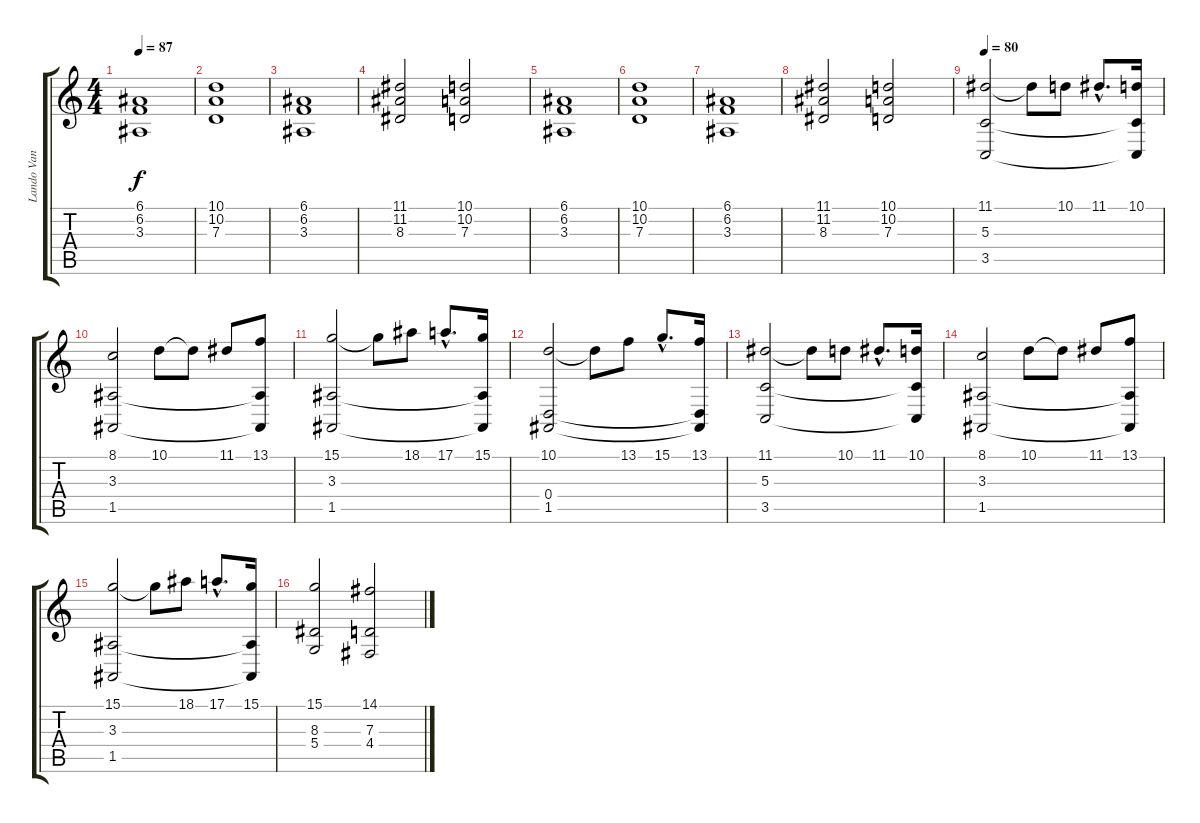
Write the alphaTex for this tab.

\track ("Lando Van Gils" "Lando Van ") {instrument stringensemble1}
\staff {score tabs}
\tuning (E4 B3 G3 D3 A2 E2) {hide}
\ts (4 4)
\tempo 87
\clef g2
\ks c
(6.1 6.2 3.3).1{dy f} |
(10.1 10.2 7.3).1 |
(6.1 6.2 3.3).1 |
(11.1 11.2 8.3).2 (10.1 10.2 7.3).2 |
(6.1 6.2 3.3).1 |
(10.1 10.2 7.3).1 |
(6.1 6.2 3.3).1 |
(11.1 11.2 8.3).2 (10.1 10.2 7.3).2 |
\tempo 80
(11.1 5.3 3.5).2{volume 12} 11.1{t}.8 10.1.8 11.1{hac}.8{d} (10.1 5.3{t} 3.5{t}).16 |
(8.1 3.3 1.5).2 10.1.8 10.1{t}.8 11.1.8 (13.1 3.3{t} 1.5{t}).8 |
(15.1 3.3 1.5).2 15.1{t}.8 18.1.8 17.1{hac}.8{d} (15.1 3.3{t} 1.5{t}).16 |
(10.1 0.4 1.5).2 10.1{t}.8 13.1.8 15.1{hac}.8{d} (13.1 0.4{t} 1.5{t}).16 |
(11.1 5.3 3.5).2 11.1{t}.8 10.1.8 11.1{hac}.8{d} (10.1 5.3{t} 3.5{t}).16 |
(8.1 3.3 1.5).2 10.1.8 10.1{t}.8 11.1.8 (13.1 3.3{t} 1.5{t}).8 |
(15.1 3.3 1.5).2 15.1{t}.8 18.1.8 17.1{hac}.8{d} (15.1 3.3{t} 1.5{t}).16 |
(15.1 8.3 5.4).2 (14.1 7.3 4.4).2
